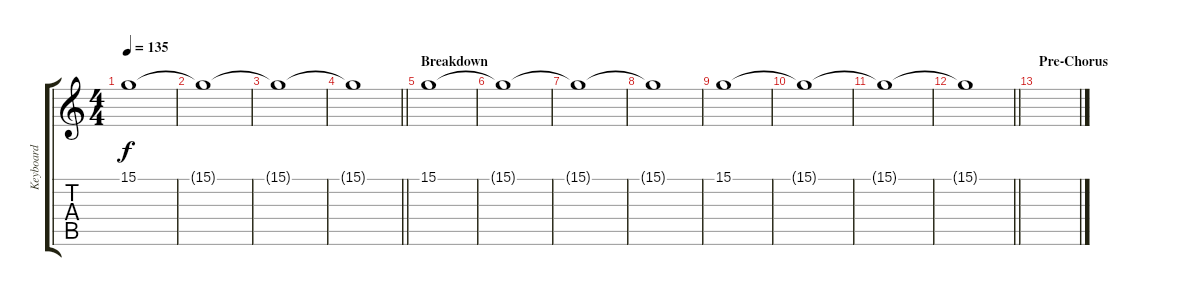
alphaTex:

\track ("Keyboard" "Keyboard") {instrument stringensemble1}
\staff {score tabs}
\tuning (E4 B3 G3 D3 A2 E2) {hide}
\ts (4 4)
\tempo 135
\clef g2
\ks c
15.1.1{dy f} |
15.1{t}.1 |
15.1{t}.1 |
\barLineRight lightlight
15.1{t}.1 |
\section ("" "Breakdown")
15.1.1 |
15.1{t}.1 |
15.1{t}.1 |
15.1{t}.1 |
15.1.1 |
15.1{t}.1 |
15.1{t}.1 |
\barLineRight lightlight
15.1{t}.1 |
\section ("" "Pre-Chorus")
